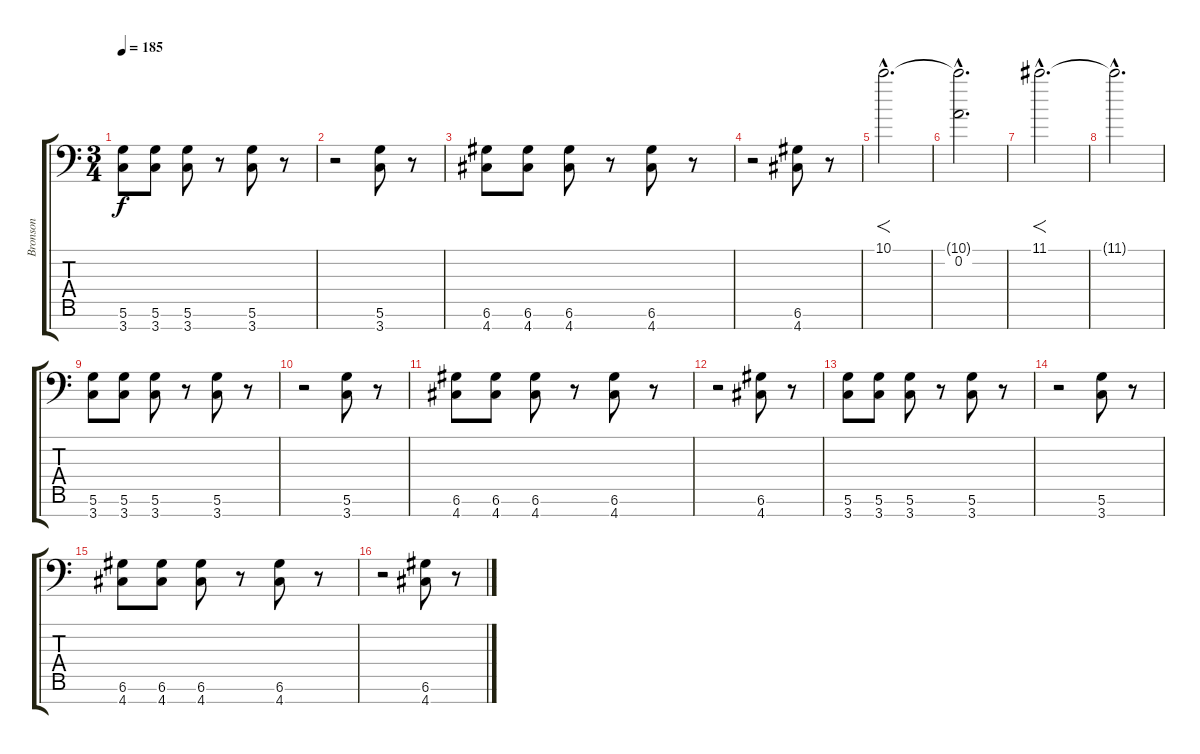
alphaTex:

\track ("Bronson" "Bronson") {instrument distortionguitar}
\staff {score tabs}
\tuning (D4 A3 F3 C3 G2 D2 A1) {hide}
\ts (3 4)
\tempo 185
\clef f4
\ks c
(5.6 3.7).8{dy f} (5.6 3.7).8 (5.6 3.7).8 r.8 (5.6 3.7).8 r.8 |
r.2 (5.6 3.7).8 r.8 |
(6.6 4.7).8 (6.6 4.7).8 (6.6 4.7).8 r.8 (6.6 4.7).8 r.8 |
r.2 (6.6 4.7).8 r.8 |
10.1{hac}.2{f d} |
(10.1{hac t} 0.2{hac}).2{d} |
11.1{hac}.2{f d} |
11.1{hac t}.2{d} |
(5.6 3.7).8 (5.6 3.7).8 (5.6 3.7).8 r.8 (5.6 3.7).8 r.8 |
r.2 (5.6 3.7).8 r.8 |
(6.6 4.7).8 (6.6 4.7).8 (6.6 4.7).8 r.8 (6.6 4.7).8 r.8 |
r.2 (6.6 4.7).8 r.8 |
(5.6 3.7).8 (5.6 3.7).8 (5.6 3.7).8 r.8 (5.6 3.7).8 r.8 |
r.2 (5.6 3.7).8 r.8 |
(6.6 4.7).8 (6.6 4.7).8 (6.6 4.7).8 r.8 (6.6 4.7).8 r.8 |
r.2 (6.6 4.7).8 r.8
